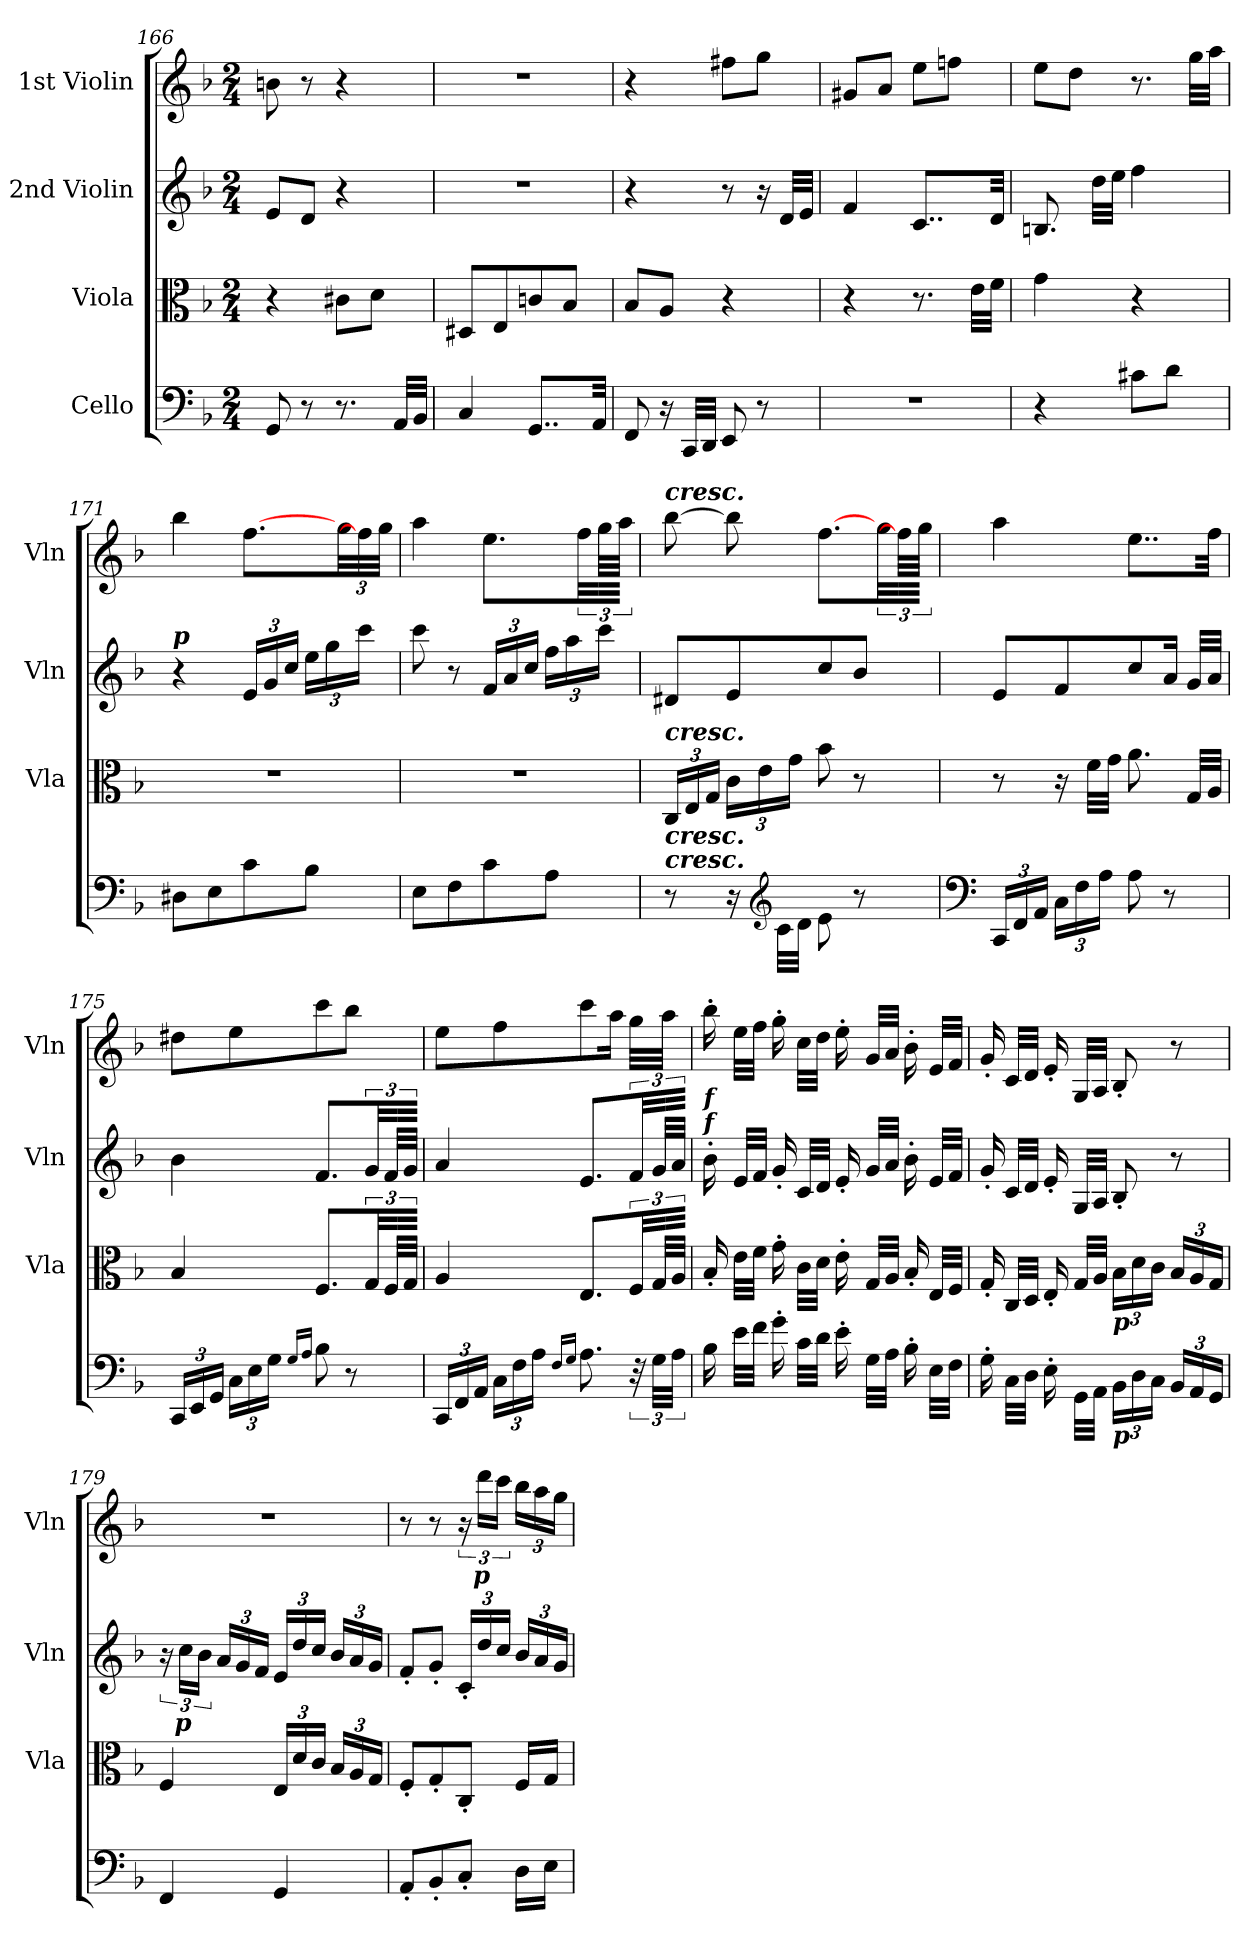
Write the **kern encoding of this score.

**kern	**kern	**kern	**kern
*part4	*part3	*part2	*part1
*staff4	*staff3	*staff2	*staff1
*I"Cello	*I"Viola	*I"2nd Violin	*I"1st Violin
*	*I'Vla	*I'Vln	*I'Vln
*clefF4	*clefC3	*clefG2	*clefG2
*k[b-]	*k[b-]	*k[b-]	*k[b-]
*F:	*F:	*F:	*F:
*M2/4	*M2/4	*M2/4	*M2/4
=166	=166	=166	=166
8GG/	4r	8e/L	8bn\
8r	.	8d/J	8r
8.r	8c#X\L	4r	4r
.	8d\J	.	.
32AA/LLL	.	.	.
32BB-/JJJ	.	.	.
=167	=167	=167	=167
4C/	8D#X/L	2r	2r
.	8E/	.	.
8..GG/L	8cn/	.	.
.	8B-/J	.	.
32AA/Jkk	.	.	.
=168	=168	=168	=168
8FF/	8B-/L	4r	4r
16r	8A/J	.	.
32CC/LLL	.	.	.
32DD/JJJ	.	.	.
8EE/	4r	8r	8ff#X\L
8r	.	16r	8gg\J
.	.	32d/LLL	.
.	.	32e/JJJ	.
=169	=169	=169	=169
2r	4r	4f/	8g#X/L
.	.	.	8a/J
.	8.r	8..c/L	8ee\L
.	.	.	8ffn\J
.	32e\LLL	.	.
.	32f\JJJ	32d/Jkk	.
=170	=170	=170	=170
4r	4g\	8.Bn/	8ee\L
.	.	.	8dd\J
.	.	32dd\LLL	.
.	.	32ee\JJJ	.
8c#X\L	4r	4ff\	8.r
8d\J	.	.	.
.	.	.	32gg\LLL
.	.	.	32aa\JJJ
=171	=171	=171	=171
!	!	!LO:TX:a:Bi:t=p	!
8D#X\L	2r	4r	4bb-\
8E\	.	.	.
*	*	*Xbrackettup	*
8c\	.	24e/LL	[8.ff\L
.	.	24g/	.
.	.	24cc/JJ	.
8B-\J	.	24ee\LL	.
.	.	24gg\	.
*	*	*	*Xbrackettup
.	.	.	48gg\LL
.	.	24ccc\JJ	48ff\]
.	.	.	48gg\JJJ
=172	=172	=172	=172
8E\L	2r	8ccc\	4aa\
8F\	.	8r	.
8c\	.	24f/LL	8.ee\L
.	.	24a/	.
.	.	24cc/JJ	.
8A\J	.	24ff\LL	.
.	.	24aa\	.
*	*	*	*brackettup
.	.	.	48ff\Jkk
.	.	24ccc\JJ	48gg\LLL
.	.	.	48aa\JJJ
=173	=173	=173	=173
*	*Xbrackettup	*	*
!	!	!	!LO:TX:a:Bi:t=cresc.
!	!LO:TX:a:Bi:t=cresc.	!	!
!LO:TX:a:Bi:t=cresc.	!	!	!
!LO:TX:a:Bi:t=cresc.	!	!	!
8r	24C/LL	8d#X/L	[8bb-\
.	24E/	.	.
.	24G/JJ	.	.
16r	24c\LL	8e/	8bb-\]
.	24e\	.	.
*clefG2	*	*	*
32c\LLL	.	.	.
.	24g\JJ	.	.
32d\JJJ	.	.	.
8e\	8b-\	8cc/	[8.ff\L
8r	8r	8b-/J	.
.	.	.	48gg\Jkk
.	.	.	48ff\LLL]
.	.	.	48gg\JJJ
=174	=174	=174	=174
*clefF4	*	*	*
*Xbrackettup	*	*	*
24CC/LL	8r	8e/L	4aa\
24FF/	.	.	.
24AA/JJ	.	.	.
24C\LL	16r	8f/	.
24F\	.	.	.
.	32f\LLL	.	.
24A\JJ	.	.	.
.	32g\JJJ	.	.
8A\	8.a\	8cc/	8..ee\L
8r	.	16a/Jk	.
.	32G/LLL	32g/LLL	.
.	32A/JJJ	32a/JJJ	32ff\Jkk
=175	=175	=175	=175
24CC/LL	4B-/	4b-\	8dd#X\L
24EE/	.	.	.
24GG/JJ	.	.	.
24C\LL	.	.	8ee\
24E\	.	.	.
24G\JJ	.	.	.
16qG/LL	.	.	.
16qA/JJ	.	.	.
8B-\	8.F/L	8.f/L	8ccc\
8r	.	.	8bb-\J
*	*brackettup	*brackettup	*
.	48G/Jkk	48g/Jkk	.
.	48F/LLL	48f/LLL	.
.	48G/JJJ	48g/JJJ	.
=176	=176	=176	=176
24CC/LL	4A/	4a/	8ee\L
24FF/	.	.	.
24AA/JJ	.	.	.
24C\LL	.	.	8ff\
24F\	.	.	.
24A\JJ	.	.	.
16qF/LL	.	.	.
16qG/JJ	.	.	.
8.A\	8.E/L	8.e/L	8ccc\
.	.	.	16aa\Jk
*brackettup	*	*	*
48r	48F/Jkk	48f/Jkk	32gg\LLL
48G\LLL	48G/LLL	48g/LLL	.
.	.	.	32aa\JJJ
48A\JJJ	48A/JJJ	48a/JJJ	.
=177	=177	=177	=177
!	!	!LO:TX:a:Bi:t=f	!
!	!	!LO:TX:a:Bi:t=f	!
16B-\	16B-'/	16b-'\	16bb-'\
32e\LLL	32e\LLL	32e/LLL	32ee\LLL
32f\JJJ	32f\JJJ	32f/JJJ	32ff\JJJ
16g'\	16g'\	16g'/	16gg'\
32c\LLL	32c\LLL	32c/LLL	32cc\LLL
32d\JJJ	32d\JJJ	32d/JJJ	32dd\JJJ
16e'\	16e'\	16e'/	16ee'\
32G\LLL	32G/LLL	32g/LLL	32g/LLL
32A\JJJ	32A/JJJ	32a/JJJ	32a/JJJ
16B-'\	16B-'/	16b-'\	16b-'\
32E\LLL	32E/LLL	32e/LLL	32e/LLL
32F\JJJ	32F/JJJ	32f/JJJ	32f/JJJ
=178	=178	=178	=178
16G'\	16G'/	16g'/	16g'/
32C\LLL	32C/LLL	32c/LLL	32c/LLL
32D\JJJ	32D/JJJ	32d/JJJ	32d/JJJ
16E'\	16E'/	16e'/	16e'/
32GG\LLL	32G/LLL	32G/LLL	32G/LLL
32AA\JJJ	32A/JJJ	32A/JJJ	32A/JJJ
*Xbrackettup	*Xbrackettup	*	*
!	!LO:TX:b:Bi:t=p	!	!
!LO:TX:b:Bi:t=p	!	!	!
24BB-\LL	24B-\LL	8B-'/	8B-'/
24D\	24d\	.	.
24C\JJ	24c\JJ	.	.
24BB-/LL	24B-/LL	8r	8r
24AA/	24A/	.	.
24GG/JJ	24G/JJ	.	.
=179	=179	=179	=179
4FF/	4F/	24r	2r
!	!	!LO:TX:b:Bi:t=p	!
.	.	24cc\LL	.
.	.	24b-\JJ	.
*	*	*Xbrackettup	*
.	.	24a/LL	.
.	.	24g/	.
.	.	24f/JJ	.
4GG/	24E/LL	24e/LL	.
.	24d/	24dd/	.
.	24c/JJ	24cc/JJ	.
.	24B-/LL	24b-/LL	.
.	24A/	24a/	.
.	24G/JJ	24g/JJ	.
=180	=180	=180	=180
8AA'/L	8F'/L	8f'/L	8r
8BB-'/	8G'/	8g'/J	8r
8C'/J	8C'/J	24c'/LL	24r
!	!	!	!LO:TX:b:Bi:t=p
.	.	24dd/	24ddd\LL
.	.	24cc/JJ	24ccc\JJ
*	*	*	*Xbrackettup
16D\LL	16F/LL	24b-/LL	24bb-\LL
.	.	24a/	24aa\
16E\JJ	16G/JJ	.	.
.	.	24g/JJ	24gg\JJ
=	=	=	=
*-	*-	*-	*-
